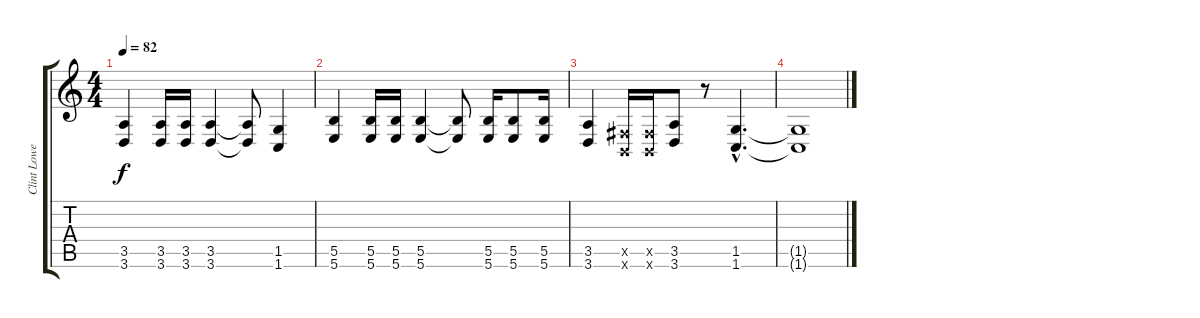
\track ("Clint Lowery" "Clint Lowe") {instrument distortionguitar}
\staff {score tabs}
\tuning (E4 B3 G3 B2 Gb2 B1) {hide}
\ts (4 4)
\tempo 82
\clef g2
\ks c
(3.5 3.6).4{dy f} (3.5 3.6).16 (3.5 3.6).16 (3.5 3.6).4 (3.5{t} 3.6{t}).8 (1.5 1.6).4 |
(5.5 5.6).4 (5.5 5.6).16 (5.5 5.6).16 (5.5 5.6).4 (5.5{t} 5.6{t}).8 (5.5 5.6).16 (5.5 5.6).8 (5.5 5.6).16 |
(3.5 3.6).4 (0.5{x} 0.6{x}).16 (0.5{x} 0.6{x}).16 (3.5 3.6).8 r.8 (1.5{hac} 1.6{hac}).4{d} |
(1.5{t} 1.6{t}).1
